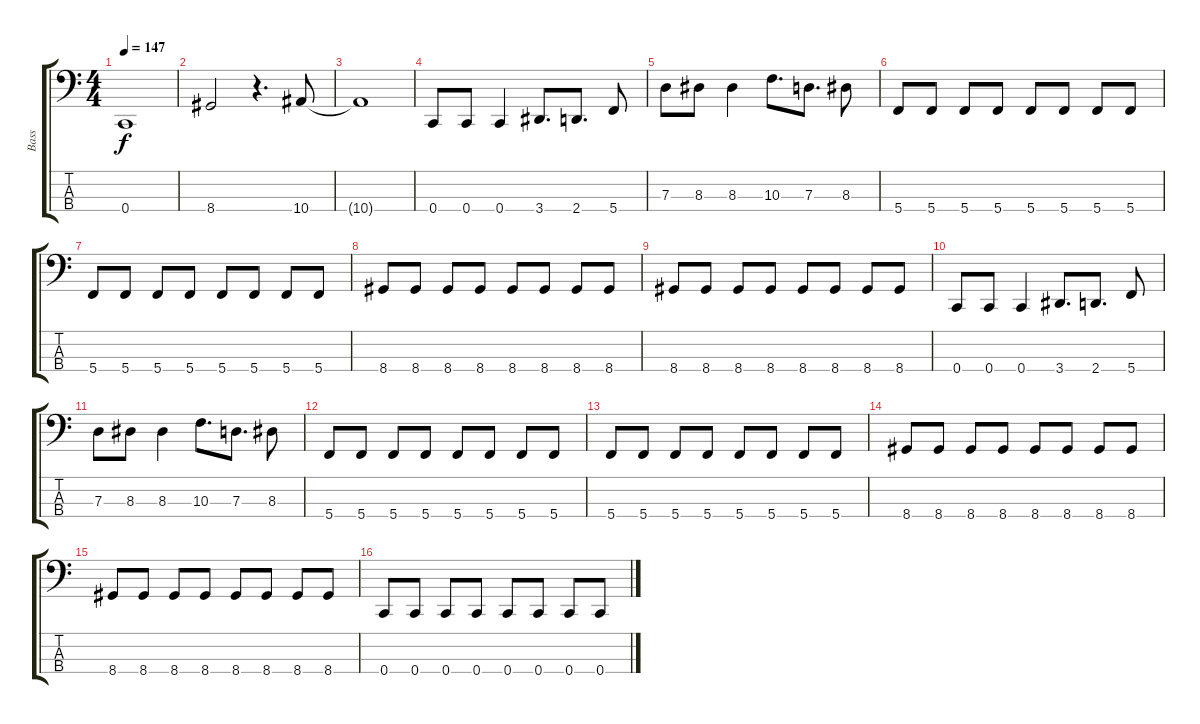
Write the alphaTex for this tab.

\track ("Bass" "Bass") {instrument electricbasspick}
\staff {score tabs}
\tuning (F2 C2 G1 C1) {hide}
\ts (4 4)
\tempo 147
\clef f4
\ks c
0.4{t}.1{dy f} |
8.4.2 r.4{d} 10.4.8 |
10.4{t}.1 |
0.4.8 0.4.8 0.4.4 3.4.8{d} 2.4.8{d} 5.4.8 |
7.3.8 8.3.8 8.3.4 10.3.8{d} 7.3.8{d} 8.3.8 |
5.4.8 5.4.8 5.4.8 5.4.8 5.4.8 5.4.8 5.4.8 5.4.8 |
5.4.8 5.4.8 5.4.8 5.4.8 5.4.8 5.4.8 5.4.8 5.4.8 |
8.4.8 8.4.8 8.4.8 8.4.8 8.4.8 8.4.8 8.4.8 8.4.8 |
8.4.8 8.4.8 8.4.8 8.4.8 8.4.8 8.4.8 8.4.8 8.4.8 |
0.4.8 0.4.8 0.4.4 3.4.8{d} 2.4.8{d} 5.4.8 |
7.3.8 8.3.8 8.3.4 10.3.8{d} 7.3.8{d} 8.3.8 |
5.4.8 5.4.8 5.4.8 5.4.8 5.4.8 5.4.8 5.4.8 5.4.8 |
5.4.8 5.4.8 5.4.8 5.4.8 5.4.8 5.4.8 5.4.8 5.4.8 |
8.4.8 8.4.8 8.4.8 8.4.8 8.4.8 8.4.8 8.4.8 8.4.8 |
8.4.8 8.4.8 8.4.8 8.4.8 8.4.8 8.4.8 8.4.8 8.4.8 |
0.4.8 0.4.8 0.4.8 0.4.8 0.4.8 0.4.8 0.4.8 0.4.8
